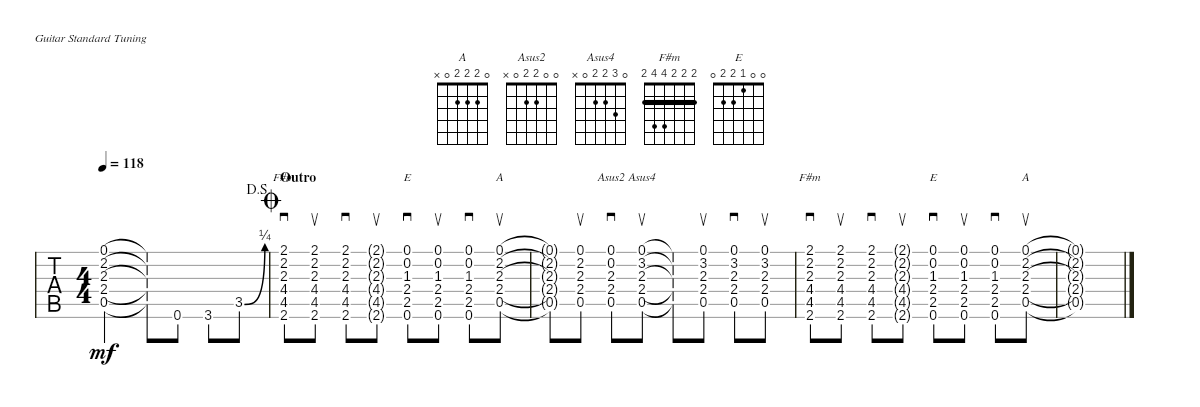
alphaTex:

\defaultSystemsLayout 4
\bracketExtendMode groupsimilarinstruments
\singleTrackTrackNamePolicy hidden
\multiTrackTrackNamePolicy hidden
\firstSystemTrackNameOrientation horizontal
\otherSystemsTrackNameOrientation horizontal
\defaultBarNumberDisplay Hide
\track ("Steel Guitar" "S-Gt") {instrument acousticguitarsteel}
\staff {tabs}
\tuning (E4 B3 G3 D3 A2 E2)
\chord ("A" 0 2 2 2 0 x)
\chord ("Asus2" 0 0 2 2 0 x)
\chord ("Asus4" 0 3 2 2 0 x)
\chord ("F#m" 2 2 2 4 4 2) {barre (2 2 2)}
\chord ("E" 0 0 1 2 2 0)
\ts (4 4)
\jump dalsegno
\tempo 118
\clef g2
\ks a
(0.5{t} 2.4{t} 2.3{t} 2.2{t} 0.1{t}).2{dy mf} (0.5{t} 2.4{t} 2.3{t} 2.2{t} 0.1{t}).8 0.6.8 3.6.8 3.5{be (bend 0 0 5.3999999999999995 1)}.8 |
\section ("" "Outro")
\jump coda
\scale
0.419942 (2.6 4.5 4.4 2.3 2.2 2.1).8{sd ch "F#m"} (2.6 4.5 4.4 2.3 2.2 2.1).8{su} (2.6 4.5 4.4 2.3 2.2 2.1).8{sd} (2.6{g} 4.5{g} 4.4{g} 2.3{g} 2.2{g} 2.1{g}).8{su} (0.6 2.5 2.4 1.3 0.2 0.1).8{sd ch "E"} (0.6 2.5 2.4 1.3 0.2 0.1).8{su} (0.6 2.5 2.4 1.3 0.2 0.1).8{sd} (0.5 2.4 2.3 2.2 0.1).8{su ch "A"} |
\scale
0.579718 (0.5{t} 2.4{t} 2.3{t} 2.2{t} 0.1{t}).8 (0.5 2.4 2.3 2.2 0.1).8{su} (0.5 2.4 2.3 0.2 0.1).8{sd ch "Asus2"} (0.5 2.4 2.3 3.2 0.1).8{su ch "Asus4"} (0.5{t} 2.4{t} 2.3{t} 3.2{t} 0.1{t}).8 (0.5 2.4 2.3 3.2 0.1).8{su} (0.5 2.4 2.3 3.2 0.1).8{sd} (0.5 2.4 2.3 3.2 0.1).8{su} |
(2.6 4.5 4.4 2.3 2.2 2.1).8{sd ch "F#m"} (2.6 4.5 4.4 2.3 2.2 2.1).8{su} (2.6 4.5 4.4 2.3 2.2 2.1).8{sd} (2.6{g} 4.5{g} 4.4{g} 2.3{g} 2.2{g} 2.1{g}).8{su} (0.6 2.5 2.4 1.3 0.2 0.1).8{sd ch "E"} (0.6 2.5 2.4 1.3 0.2 0.1).8{su} (0.6 2.5 2.4 1.3 0.2 0.1).8{sd} (0.5 2.4 2.3 2.2 0.1).8{su ch "A"} |
(0.5{t} 2.4{t} 2.3{t} 2.2{t} 0.1{t}).1
